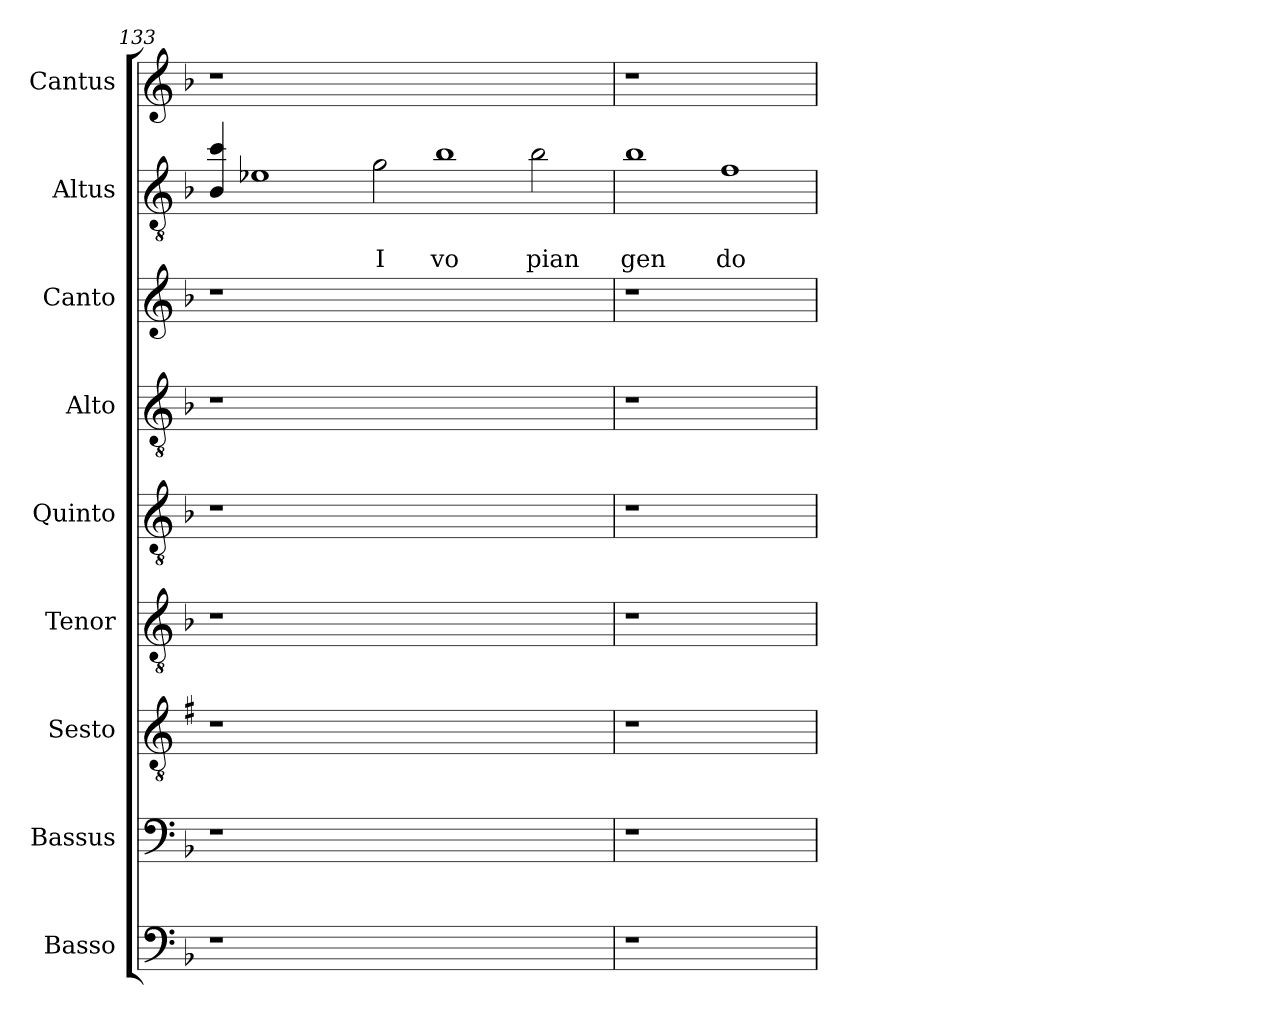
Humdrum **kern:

**kern	**kern	**kern	**kern	**kern	**kern	**kern	**kern	**text	**text	**kern
*part9	*part8	*part7	*part6	*part5	*part4	*part3	*part2	*part2	*part2	*part1
*staff9	*staff8	*staff7	*staff6	*staff5	*staff4	*staff3	*staff2	*staff2	*staff2	*staff1
*I"Basso	*I"Bassus	*I"Sesto	*I"Tenor	*I"Quinto	*I"Alto	*I"Canto	*I"Altus	*	*	*I"Cantus
*	*	*I'Sesto	*I'Tenor	*I'Quinto	*I'Alto	*I'Canto	*I'Altus	*	*	*I'Cantus
!!LO:PB:g=z
*clefF4	*clefF4	*clefGv2	*clefGv2	*clefGv2	*clefGv2	*clefG2	*clefGv2	*	*	*clefG2
*k[b-]	*k[b-]	*k[f#]	*k[b-]	*k[b-]	*k[b-]	*k[b-]	*k[b-]	*	*	*k[b-]
*F:	*F:	*G:	*F:	*F:	*F:	*F:	*F:	*	*	*F:
=133	=133	=133	=133	=133	=133	=133	=133	=133	=133	=133
1r	1r	1r	1r	1r	1r	1r	4B-/ 4cc/	.	.	1r
.	.	.	.	.	.	.	1e-X	.	.	.
0ryy	0ryy	0ryy	0ryy	0ryy	0ryy	0ryy	.	.	.	0ryy
!	!	!	!	!	!	!	!	!	!LO:LY:b	!
.	.	.	.	.	.	.	2g\	.	I	.
!	!	!	!	!	!	!	!	!	!LO:LY:b	!
.	.	.	.	.	.	.	1b-	.	vo	.
!	!	!	!	!	!	!	!	!	!LO:LY:b	!
.	.	.	.	.	.	.	2b-\	.	pian	.
4ryy	4ryy	4ryy	4ryy	4ryy	4ryy	4ryy	.	.	.	4ryy
=134	=134	=134	=134	=134	=134	=134	=134	=134	=134	=134
!	!	!	!	!	!	!	!	!	!LO:LY:b	!
1r	1r	1r	1r	1r	1r	1r	1b-	.	gen	1r
!	!	!	!	!	!	!	!	!	!LO:LY:b	!
1ryy	1ryy	1ryy	1ryy	1ryy	1ryy	1ryy	1f	.	do	1ryy
=	=	=	=	=	=	=	=	=	=	=
*-	*-	*-	*-	*-	*-	*-	*-	*-	*-	*-
